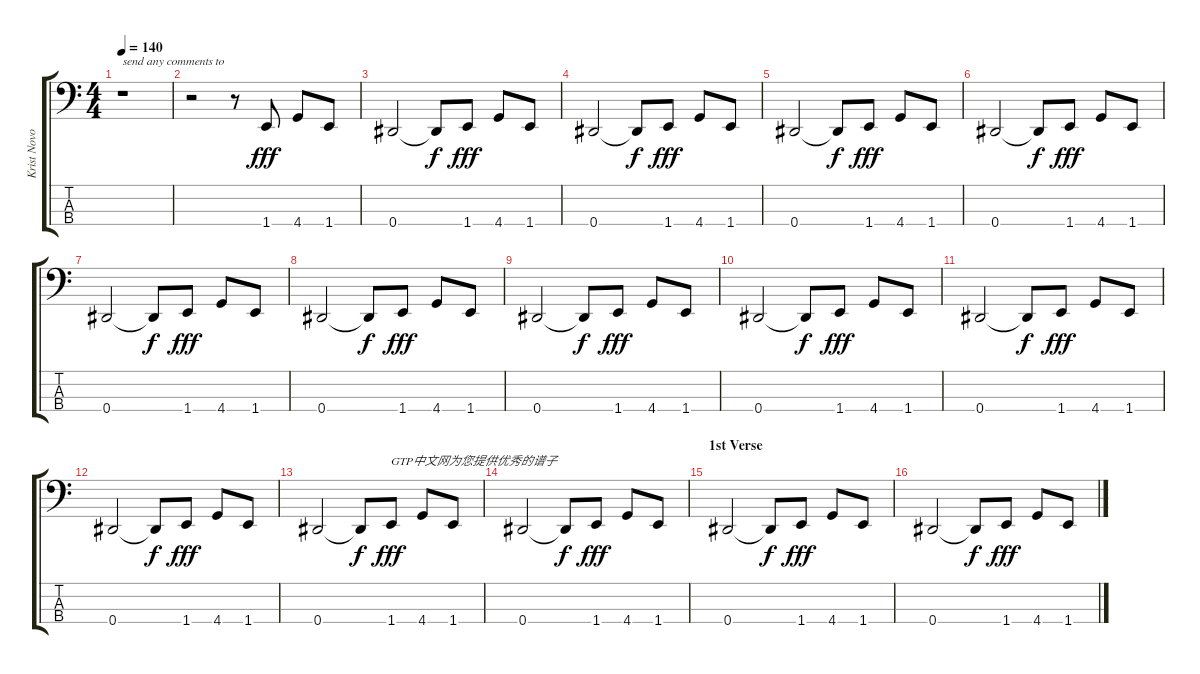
\track ("Krist Novoselic" "Krist Novo") {instrument electricbassfinger}
\staff {score tabs}
\tuning (Gb2 Db2 Ab1 Eb1) {hide}
\ts (4 4)
\tempo 140
\clef f4
\ks c
r.1{txt "send any comments to" dy fff instrument electricbassfinger} |
r.2 r.8 1.4.8 4.4.8 1.4.8 |
0.4.2 0.4{t}.8{dy f} 1.4.8{dy fff} 4.4.8 1.4.8 |
0.4.2 0.4{t}.8{dy f} 1.4.8{dy fff} 4.4.8 1.4.8 |
0.4.2 0.4{t}.8{dy f} 1.4.8{dy fff} 4.4.8 1.4.8 |
0.4.2 0.4{t}.8{dy f} 1.4.8{dy fff} 4.4.8 1.4.8 |
0.4.2 0.4{t}.8{dy f} 1.4.8{dy fff} 4.4.8 1.4.8 |
0.4.2 0.4{t}.8{dy f} 1.4.8{dy fff} 4.4.8 1.4.8 |
0.4.2 0.4{t}.8{dy f} 1.4.8{dy fff} 4.4.8 1.4.8 |
0.4.2 0.4{t}.8{dy f} 1.4.8{dy fff} 4.4.8 1.4.8 |
0.4.2 0.4{t}.8{dy f} 1.4.8{dy fff} 4.4.8 1.4.8 |
0.4.2 0.4{t}.8{dy f} 1.4.8{dy fff} 4.4.8 1.4.8 |
0.4.2 0.4{t}.8{dy f} 1.4.8{txt "GTP中文网为您提供优秀的谱子" dy fff} 4.4.8 1.4.8 |
0.4.2 0.4{t}.8{dy f} 1.4.8{dy fff} 4.4.8 1.4.8 |
\section ("" "1st Verse")
0.4.2 0.4{t}.8{dy f} 1.4.8{dy fff} 4.4.8 1.4.8 |
0.4.2 0.4{t}.8{dy f} 1.4.8{dy fff} 4.4.8 1.4.8
